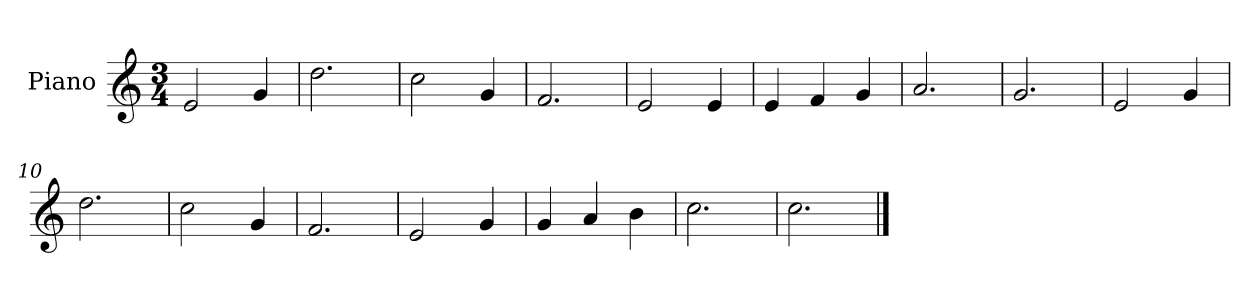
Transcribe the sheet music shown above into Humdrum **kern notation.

**kern
*part1
*staff1
*I"Piano
*I'Pno.
*clefG2
*k[]
*M3/4
=1
2e/
4g/
=2
2.dd\
=3
2cc\
4g/
=4
2.f/
=5
2e/
4e/
=6
4e/
4f/
4g/
=7
2.a/
=8
2.g/
=9
2e/
4g/
=10
2.dd\
=11
2cc\
4g/
=12
2.f/
=13
2e/
4g/
=14
4g/
4a/
4b\
=15
2.cc\
=16
2.cc\
==
*-
